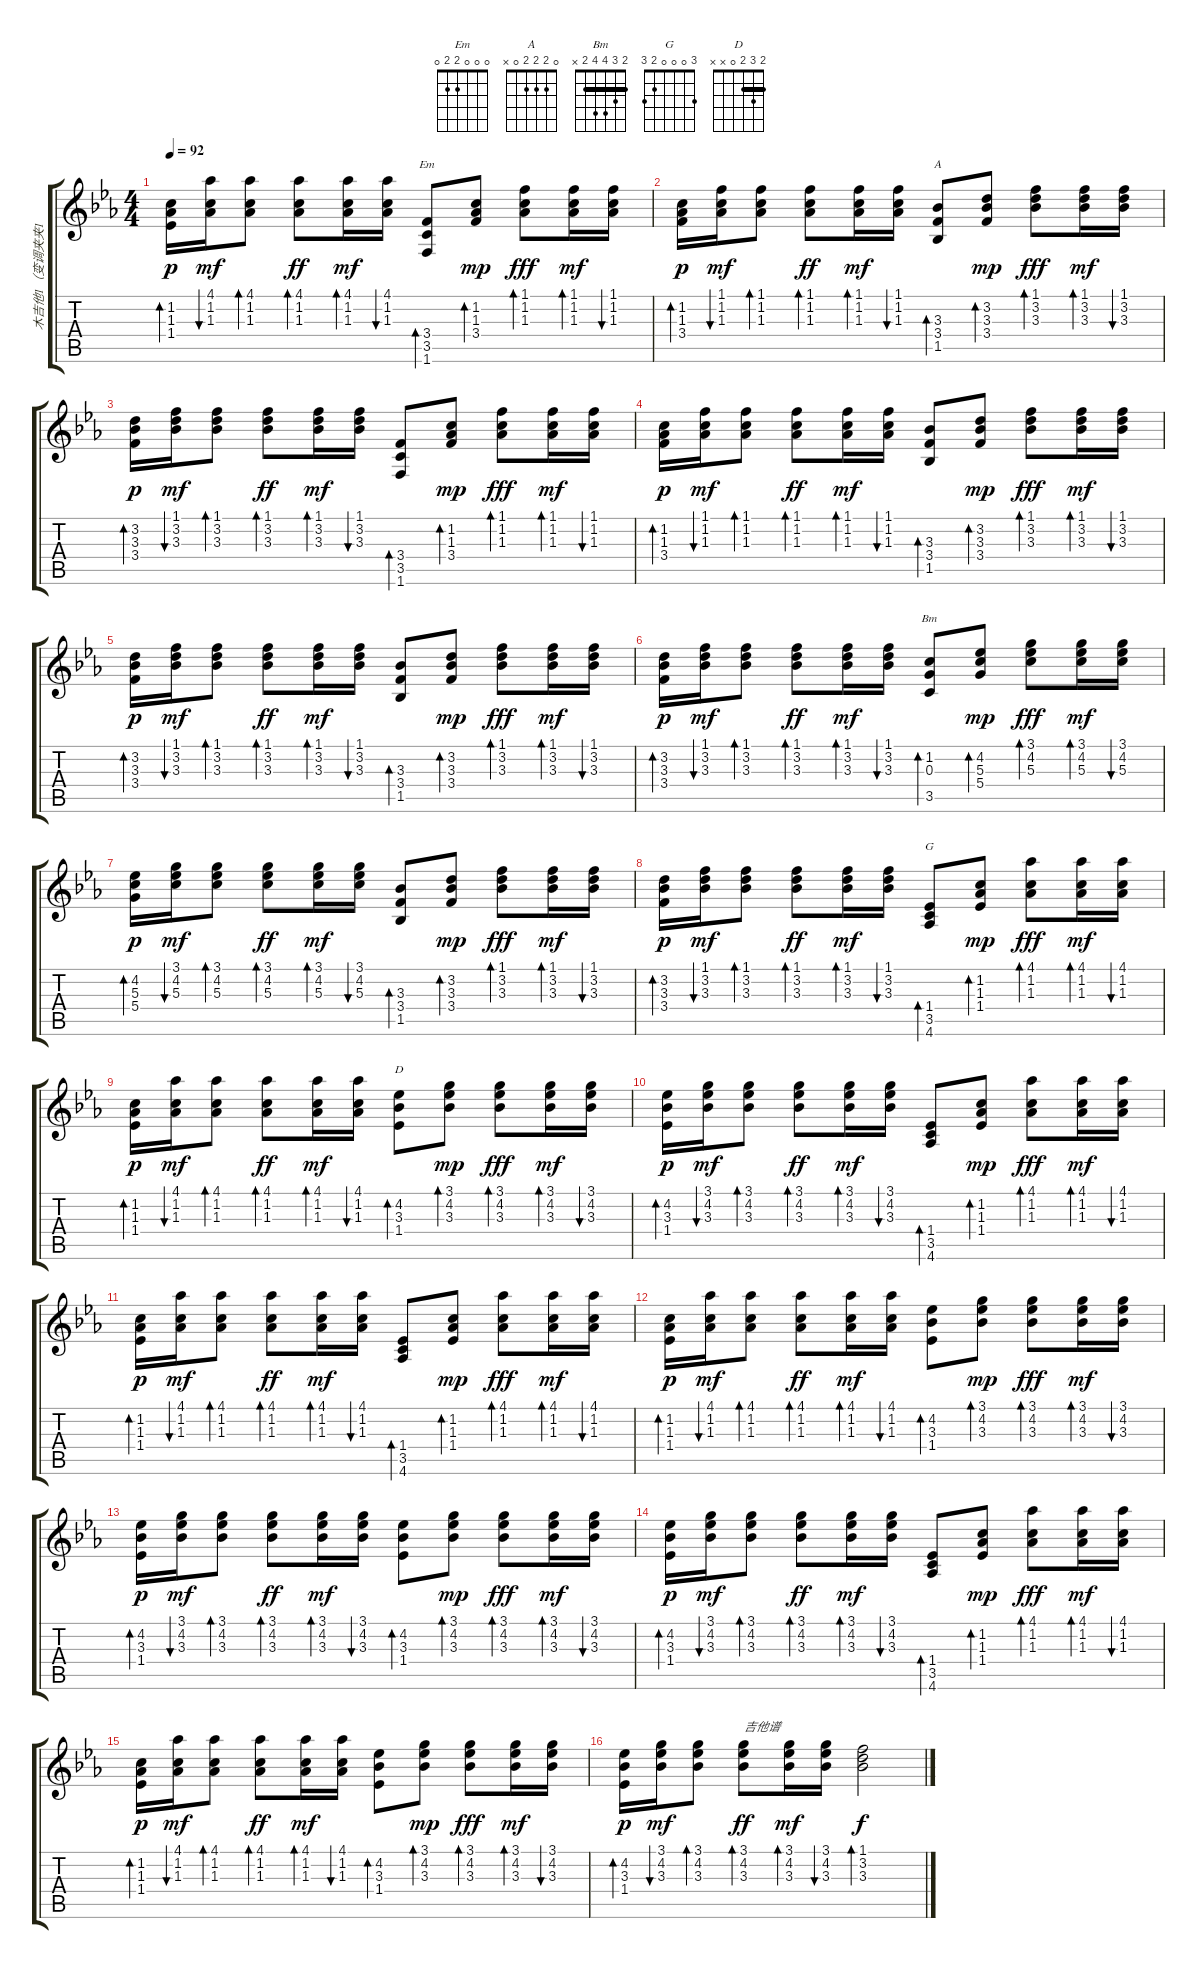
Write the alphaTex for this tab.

\track ("木吉他1（变调夹夹1品）" "木吉他1（变调夹夹1") {instrument acousticguitarsteel}
\staff {score tabs}
\tuning (E4 B3 G3 D3 A2 E2) {hide}
\chord ("Em" 0 0 0 2 2 0)
\chord ("A" 0 2 2 2 0 x)
\chord ("Bm" 2 3 4 4 2 x) {barre 2}
\chord ("G" 3 0 0 0 2 3)
\chord ("D" 2 3 2 0 x x) {barre 2}
\ts (4 4)
\tempo 92
\clef g2
\ks eb
(1.2 1.3 1.4).16{bd 30 dy p} (4.1 1.2 1.3).16{bu 30 dy mf} (4.1 1.2 1.3).8{bd 30} (4.1 1.2 1.3).8{bd 30 dy ff} (4.1 1.2 1.3).16{bd 30 dy mf} (4.1 1.2 1.3).16{bu 30} (3.4 3.5 1.6).8{bd 30 ch "Em"} (1.2 1.3 3.4).8{bd 30 dy mp} (1.1 1.2 1.3).8{bd 30 dy fff} (1.1 1.2 1.3).16{bd 30 dy mf} (1.1 1.2 1.3).16{bu 30} |
(1.2 1.3 3.4).16{bd 30 dy p} (1.1 1.2 1.3).16{bu 30 dy mf} (1.1 1.2 1.3).8{bd 30} (1.1 1.2 1.3).8{bd 30 dy ff} (1.1 1.2 1.3).16{bd 30 dy mf} (1.1 1.2 1.3).16{bu 30} (3.3 3.4 1.5).8{bd 30 ch "A"} (3.2 3.3 3.4).8{bd 30 dy mp} (1.1 3.2 3.3).8{bd 30 dy fff} (1.1 3.2 3.3).16{bd 30 dy mf} (1.1 3.2 3.3).16{bu 30} |
(3.2 3.3 3.4).16{bd 30 dy p} (1.1 3.2 3.3).16{bu 30 dy mf} (1.1 3.2 3.3).8{bd 30} (1.1 3.2 3.3).8{bd 30 dy ff} (1.1 3.2 3.3).16{bd 30 dy mf} (1.1 3.2 3.3).16{bu 30} (3.4 3.5 1.6).8{bd 30} (1.2 1.3 3.4).8{bd 30 dy mp} (1.1 1.2 1.3).8{bd 30 dy fff} (1.1 1.2 1.3).16{bd 30 dy mf} (1.1 1.2 1.3).16{bu 30} |
(1.2 1.3 3.4).16{bd 30 dy p} (1.1 1.2 1.3).16{bu 30 dy mf} (1.1 1.2 1.3).8{bd 30} (1.1 1.2 1.3).8{bd 30 dy ff} (1.1 1.2 1.3).16{bd 30 dy mf} (1.1 1.2 1.3).16{bu 30} (3.3 3.4 1.5).8{bd 30} (3.2 3.3 3.4).8{bd 30 dy mp} (1.1 3.2 3.3).8{bd 30 dy fff} (1.1 3.2 3.3).16{bd 30 dy mf} (1.1 3.2 3.3).16{bu 30} |
(3.2 3.3 3.4).16{bd 30 dy p} (1.1 3.2 3.3).16{bu 30 dy mf} (1.1 3.2 3.3).8{bd 30} (1.1 3.2 3.3).8{bd 30 dy ff} (1.1 3.2 3.3).16{bd 30 dy mf} (1.1 3.2 3.3).16{bu 30} (3.3 3.4 1.5).8{bd 30} (3.2 3.3 3.4).8{bd 30 dy mp} (1.1 3.2 3.3).8{bd 30 dy fff} (1.1 3.2 3.3).16{bd 30 dy mf} (1.1 3.2 3.3).16{bu 30} |
(3.2 3.3 3.4).16{bd 30 dy p} (1.1 3.2 3.3).16{bu 30 dy mf} (1.1 3.2 3.3).8{bd 30} (1.1 3.2 3.3).8{bd 30 dy ff} (1.1 3.2 3.3).16{bd 30 dy mf} (1.1 3.2 3.3).16{bu 30} (1.2 0.3 3.5).8{bd 30 ch "Bm"} (4.2 5.3 5.4).8{bd 30 dy mp} (3.1 4.2 5.3).8{bd 30 dy fff} (3.1 4.2 5.3).16{bd 30 dy mf} (3.1 4.2 5.3).16{bu 30} |
(4.2 5.3 5.4).16{bd 30 dy p} (3.1 4.2 5.3).16{bu 30 dy mf} (3.1 4.2 5.3).8{bd 30} (3.1 4.2 5.3).8{bd 30 dy ff} (3.1 4.2 5.3).16{bd 30 dy mf} (3.1 4.2 5.3).16{bu 30} (3.3 3.4 1.5).8{bd 30} (3.2 3.3 3.4).8{bd 30 dy mp} (1.1 3.2 3.3).8{bd 30 dy fff} (1.1 3.2 3.3).16{bd 30 dy mf} (1.1 3.2 3.3).16{bu 30} |
(3.2 3.3 3.4).16{bd 30 dy p} (1.1 3.2 3.3).16{bu 30 dy mf} (1.1 3.2 3.3).8{bd 30} (1.1 3.2 3.3).8{bd 30 dy ff} (1.1 3.2 3.3).16{bd 30 dy mf} (1.1 3.2 3.3).16{bu 30} (1.4 3.5 4.6).8{bd 120 ch "G"} (1.2 1.3 1.4).8{bd 30 dy mp} (4.1 1.2 1.3).8{bd 30 dy fff} (4.1 1.2 1.3).16{bd 30 dy mf} (4.1 1.2 1.3).16{bu 30} |
(1.2 1.3 1.4).16{bd 30 dy p} (4.1 1.2 1.3).16{bu 30 dy mf} (4.1 1.2 1.3).8{bd 30} (4.1 1.2 1.3).8{bd 30 dy ff} (4.1 1.2 1.3).16{bd 30 dy mf} (4.1 1.2 1.3).16{bu 30} (4.2 3.3 1.4).8{bd 30 ch "D"} (3.1 4.2 3.3).8{bd 30 dy mp} (3.1 4.2 3.3).8{bd 30 dy fff} (3.1 4.2 3.3).16{bd 30 dy mf} (3.1 4.2 3.3).16{bu 30} |
(4.2 3.3 1.4).16{bd 30 dy p} (3.1 4.2 3.3).16{bu 30 dy mf} (3.1 4.2 3.3).8{bd 30} (3.1 4.2 3.3).8{bd 30 dy ff} (3.1 4.2 3.3).16{bd 30 dy mf} (3.1 4.2 3.3).16{bu 30} (1.4 3.5 4.6).8{bd 120} (1.2 1.3 1.4).8{bd 30 dy mp} (4.1 1.2 1.3).8{bd 30 dy fff} (4.1 1.2 1.3).16{bd 30 dy mf} (4.1 1.2 1.3).16{bu 30} |
(1.2 1.3 1.4).16{bd 30 dy p} (4.1 1.2 1.3).16{bu 30 dy mf} (4.1 1.2 1.3).8{bd 30} (4.1 1.2 1.3).8{bd 30 dy ff} (4.1 1.2 1.3).16{bd 30 dy mf} (4.1 1.2 1.3).16{bu 30} (1.4 3.5 4.6).8{bd 120} (1.2 1.3 1.4).8{bd 30 dy mp} (4.1 1.2 1.3).8{bd 30 dy fff} (4.1 1.2 1.3).16{bd 30 dy mf} (4.1 1.2 1.3).16{bu 30} |
(1.2 1.3 1.4).16{bd 30 dy p} (4.1 1.2 1.3).16{bu 30 dy mf} (4.1 1.2 1.3).8{bd 30} (4.1 1.2 1.3).8{bd 30 dy ff} (4.1 1.2 1.3).16{bd 30 dy mf} (4.1 1.2 1.3).16{bu 30} (4.2 3.3 1.4).8{bd 30} (3.1 4.2 3.3).8{bd 30 dy mp} (3.1 4.2 3.3).8{bd 30 dy fff} (3.1 4.2 3.3).16{bd 30 dy mf} (3.1 4.2 3.3).16{bu 30} |
(4.2 3.3 1.4).16{bd 30 dy p} (3.1 4.2 3.3).16{bu 30 dy mf} (3.1 4.2 3.3).8{bd 30} (3.1 4.2 3.3).8{bd 30 dy ff} (3.1 4.2 3.3).16{bd 30 dy mf} (3.1 4.2 3.3).16{bu 30} (4.2 3.3 1.4).8{bd 30} (3.1 4.2 3.3).8{bd 30 dy mp} (3.1 4.2 3.3).8{bd 30 dy fff} (3.1 4.2 3.3).16{bd 30 dy mf} (3.1 4.2 3.3).16{bu 30} |
(4.2 3.3 1.4).16{bd 30 dy p} (3.1 4.2 3.3).16{bu 30 dy mf} (3.1 4.2 3.3).8{bd 30} (3.1 4.2 3.3).8{bd 30 dy ff} (3.1 4.2 3.3).16{bd 30 dy mf} (3.1 4.2 3.3).16{bu 30} (1.4 3.5 4.6).8{bd 120} (1.2 1.3 1.4).8{bd 30 dy mp} (4.1 1.2 1.3).8{bd 30 dy fff} (4.1 1.2 1.3).16{bd 30 dy mf} (4.1 1.2 1.3).16{bu 30} |
(1.2 1.3 1.4).16{bd 30 dy p} (4.1 1.2 1.3).16{bu 30 dy mf} (4.1 1.2 1.3).8{bd 30} (4.1 1.2 1.3).8{bd 30 dy ff} (4.1 1.2 1.3).16{bd 30 dy mf} (4.1 1.2 1.3).16{bu 30} (4.2 3.3 1.4).8{bd 30} (3.1 4.2 3.3).8{bd 30 dy mp} (3.1 4.2 3.3).8{bd 30 dy fff} (3.1 4.2 3.3).16{bd 30 dy mf} (3.1 4.2 3.3).16{bu 30} |
(4.2 3.3 1.4).16{bd 30 dy p} (3.1 4.2 3.3).16{bu 30 dy mf} (3.1 4.2 3.3).8{bd 30} (3.1 4.2 3.3).8{bd 30 txt "吉他谱" dy ff} (3.1 4.2 3.3).16{bd 30 dy mf} (3.1 4.2 3.3).16{bu 30} (1.1 3.2 3.3).2{bd 240 dy f}
